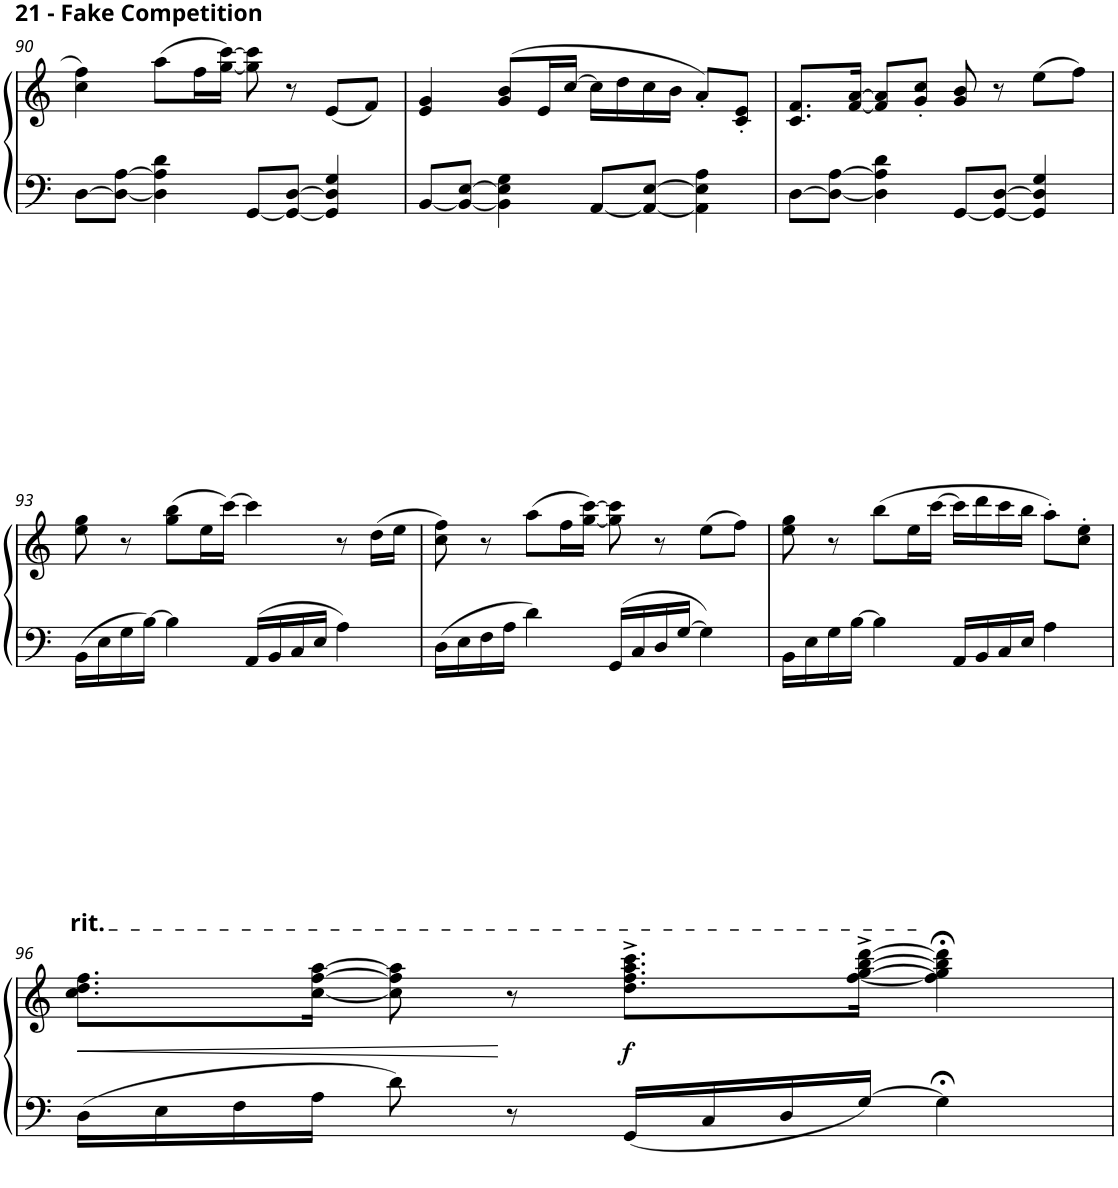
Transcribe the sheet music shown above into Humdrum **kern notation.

**kern	**kern	**dynam
*part1	*part1	*part1
*staff2	*staff1	*staff1/2
*I"Piano	*	*
*I'Pno.	*	*
!!LO:PB:g=z
*clefF4	*clefG2	*
*k[]	*k[]	*
*M4/4	*M4/4	*
=90	=90	=90
[8D\L	4cc\ 4ff\	.
8D\_ [8A\J	.	.
4D\] 4A\] 4d\	(8aa\L	.
.	16ff\L	.
.	[16gg\ [16ccc\JJ)	.
[8GG/L	8gg\] 8ccc\]	.
8GG/_ [8D/J	8r	.
4GG/] 4D/] 4G/	(8e/L	.
.	8f/J)	.
=91	=91	=91
[8BB/L	4e/ 4g/	.
8BB/_ [8E/J	.	.
4BB\] 4E\] 4G\	(8g/ 8b/L	.
.	16e/L	.
.	[16cc/JJ	.
[8AA/L	16cc\LL]	.
.	16dd\	.
8AA/_ [8E/J	16cc\	.
.	16b\JJ	.
4AA\] 4E\] 4A\	8a'/L)	.
.	8c/' 8e/'J	.
=92	=92	=92
[8D\L	8.c/ 8.f/L	.
8D\_ [8A\J	.	.
.	[16f/ [16a/Jk	.
4D\] 4A\] 4d\	8f/] 8a/]L	.
.	8g/' 8cc/'J	.
[8GG/L	8g/ 8b/	.
8GG/_ [8D/J	8r	.
4GG/] 4D/] 4G/	(8ee\L	.
.	8ff\J)	.
!!LO:LB:g=z
=93	=93	=93
16BB\LL	8ee\ 8gg\	.
16E\	.	.
16G\	8r	.
[16B\JJ	.	.
4B\]	(8gg\ 8bb\L	.
.	16ee\L	.
.	[16ccc\JJ)	.
16AA/LL	4ccc\]	.
16BB/	.	.
16C/	.	.
16E/JJ	.	.
4A\	8r	.
.	(16dd\LL	.
.	16ee\JJ	.
=94	=94	=94
16D\LL	8cc\ 8ff\)	.
16E\	.	.
16F\	8r	.
16A\JJ	.	.
4d\	(8aa\L	.
.	16ff\L	.
.	[16gg\ [16ccc\JJ)	.
16GG/LL	8gg\] 8ccc\]	.
16C/	.	.
16D/	8r	.
[16G/JJ	.	.
4G\]	(8ee\L	.
.	8ff\J)	.
=95	=95	=95
16BB\LL	8ee\ 8gg\	.
16E\	.	.
16G\	8r	.
[16B\JJ	.	.
4B\]	(8bb\L	.
.	16ee\L	.
.	[16ccc\JJ	.
16AA/LL	16ccc\LL]	.
16BB/	16ddd\	.
16C/	16ccc\	.
16E/JJ	16bb\JJ	.
4A\	8aa'\L)	.
.	8cc\' 8ee\'J	.
!!LO:LB:g=z
=96	=96	=96
!	!LO:TX:a:t=rit.	!
!	!	!LO:HP:b
16D\LL	8.cc\ 8.dd\ 8.ff\L	<
16E\	.	.
16F\	.	.
16A\JJ	[16cc\ [16ff\ [16aa\Jk	.
8d\	8cc\] 8ff\] 8aa\]	.
8r	8r	[
!	!	!LO:DY:b
16GG/LL	8.dd\^ 8.ff\^ 8.aa\^ 8.ccc\^L	f
16C/	.	.
16D/	.	.
[16G/JJ	[16ff\^ [16gg\^ [16bb\^ [16ddd\^Jk	.
4G;<\]	4ff\];< 4gg\];< 4bb\];< 4ddd\];<	.
=	=	=
*-	*-	*-
